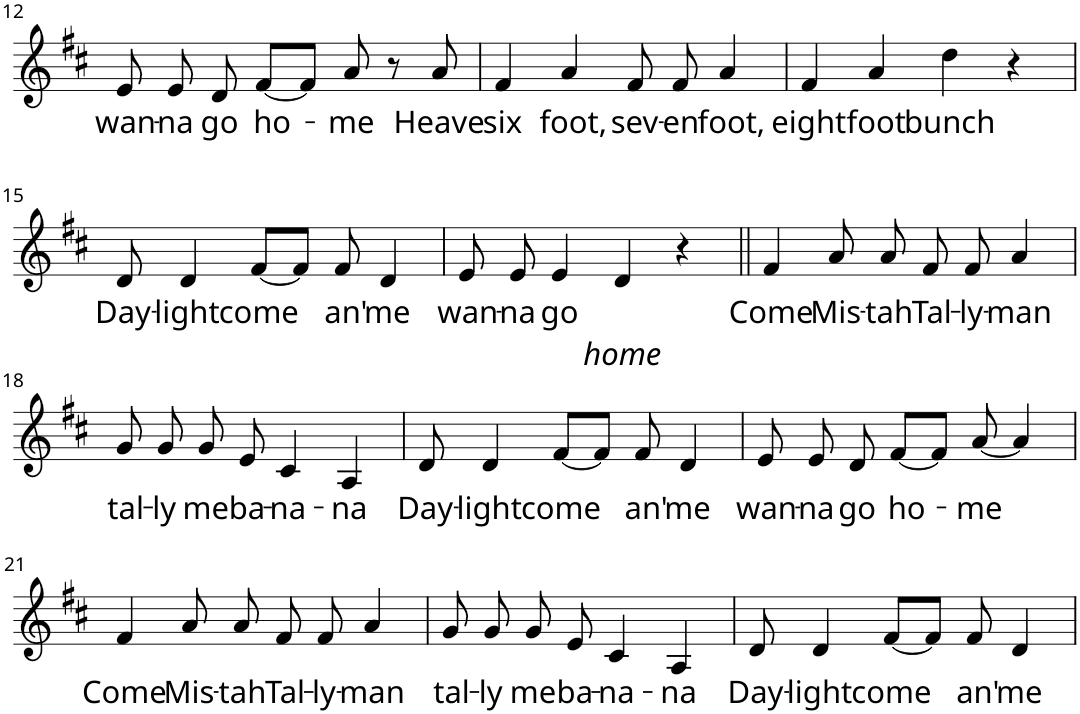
**kern	**text	**text
*part1	*part1	*part1
*staff1	*staff1	*staff1
!!LO:PB:g=z
*clefG2	*	*
*k[f#c#]	*	*
*D:	*	*
*M4/4	*	*
*met(c)	*	*
=12	=12	=12
!	!LO:LY:b	!
8e/	wan-	.
!	!LO:LY:b	!
8e/	-na	.
!	!LO:LY:b	!
8d/	go	.
!	!LO:LY:b	!
[8f#/L	ho-	.
8f#/J]	.	.
!	!LO:LY:b	!
8a/	-me	.
8r	.	.
!	!LO:LY:b	!
8a/	Heave	.
=13	=13	=13
!	!LO:LY:b	!
4f#/	six	.
!	!LO:LY:b	!
4a/	foot,	.
!	!LO:LY:b	!
8f#/	sev-	.
!	!LO:LY:b	!
8f#/	-en	.
!	!LO:LY:b	!
4a/	foot,	.
=14	=14	=14
!	!LO:LY:b	!
4f#/	eight	.
!	!LO:LY:b	!
4a/	foot	.
!	!LO:LY:b	!
4dd\	bunch	.
4r	.	.
!!LO:LB:g=z
=15	=15	=15
!	!LO:LY:b	!
8d/	Day-	.
!	!LO:LY:b	!
4d/	-light	.
!	!LO:LY:b	!
[8f#/L	come	.
8f#/J]	.	.
!	!LO:LY:b	!
8f#/	an'	.
!	!LO:LY:b	!
4d/	me	.
=16	=16	=16
!	!LO:LY:b	!
8e/	wan-	.
!	!LO:LY:b	!
8e/	-na	.
!	!LO:LY:b	!
4e/	go	.
!	!	!LO:LY:b
4d/	.	home
4r	.	.
=17||	=17||	=17||
!	!LO:LY:b	!
4f#/	Come	.
!	!LO:LY:b	!
8a/	Mis-	.
!	!LO:LY:b	!
8a/	-tah	.
!	!LO:LY:b	!
8f#/	Tal-	.
!	!LO:LY:b	!
8f#/	-ly-	.
!	!LO:LY:b	!
4a/	-man	.
!!LO:LB:g=z
=18	=18	=18
!	!LO:LY:b	!
8g/	tal-	.
!	!LO:LY:b	!
8g/	-ly	.
!	!LO:LY:b	!
8g/	me	.
!	!LO:LY:b	!
8e/	ba-	.
!	!LO:LY:b	!
4c#/	-na-	.
!	!LO:LY:b	!
4A/	-na	.
=19	=19	=19
!	!LO:LY:b	!
8d/	Day-	.
!	!LO:LY:b	!
4d/	-light	.
!	!LO:LY:b	!
[8f#/L	come	.
8f#/J]	.	.
!	!LO:LY:b	!
8f#/	an'	.
!	!LO:LY:b	!
4d/	me	.
=20	=20	=20
!	!LO:LY:b	!
8e/	wan-	.
!	!LO:LY:b	!
8e/	-na	.
!	!LO:LY:b	!
8d/	go	.
!	!LO:LY:b	!
[8f#/L	ho-	.
8f#/J]	.	.
!	!LO:LY:b	!
[8a/	-me	.
4a/]	.	.
!!LO:LB:g=z
=21	=21	=21
!	!LO:LY:b	!
4f#/	Come	.
!	!LO:LY:b	!
8a/	Mis-	.
!	!LO:LY:b	!
8a/	-tah	.
!	!LO:LY:b	!
8f#/	Tal-	.
!	!LO:LY:b	!
8f#/	-ly-	.
!	!LO:LY:b	!
4a/	-man	.
=22	=22	=22
!	!LO:LY:b	!
8g/	tal-	.
!	!LO:LY:b	!
8g/	-ly	.
!	!LO:LY:b	!
8g/	me	.
!	!LO:LY:b	!
8e/	ba-	.
!	!LO:LY:b	!
4c#/	-na-	.
!	!LO:LY:b	!
4A/	-na	.
=23	=23	=23
!	!LO:LY:b	!
8d/	Day-	.
!	!LO:LY:b	!
4d/	-light	.
!	!LO:LY:b	!
[8f#/L	come	.
8f#/J]	.	.
!	!LO:LY:b	!
8f#/	an'	.
!	!LO:LY:b	!
4d/	me	.
=	=	=
*-	*-	*-
